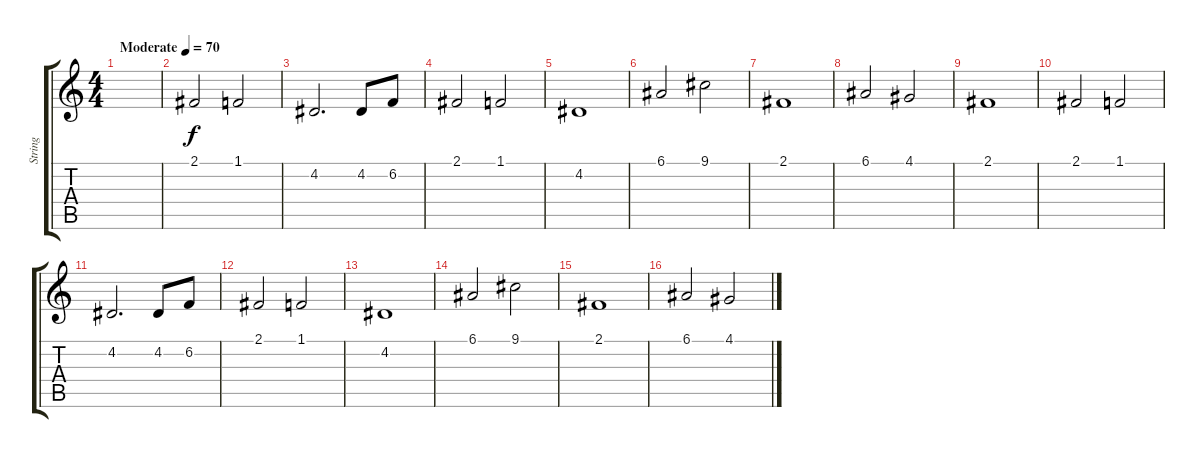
\track ("String" "String") {instrument synthstrings2}
\staff {score tabs}
\tuning (E4 B3 G3 D3 A2 E2) {hide}
\ts (4 4)
\tempo (70 "Moderate")
\clef g2
\ks c
|
2.1.2 1.1.2 |
4.2.2{d} 4.2.8 6.2.8 |
2.1.2 1.1.2 |
4.2.1 |
6.1.2 9.1.2 |
2.1.1 |
6.1.2 4.1.2 |
2.1.1 |
2.1.2 1.1.2 |
4.2.2{d} 4.2.8 6.2.8 |
2.1.2 1.1.2 |
4.2.1 |
6.1.2 9.1.2 |
2.1.1 |
6.1.2 4.1.2
